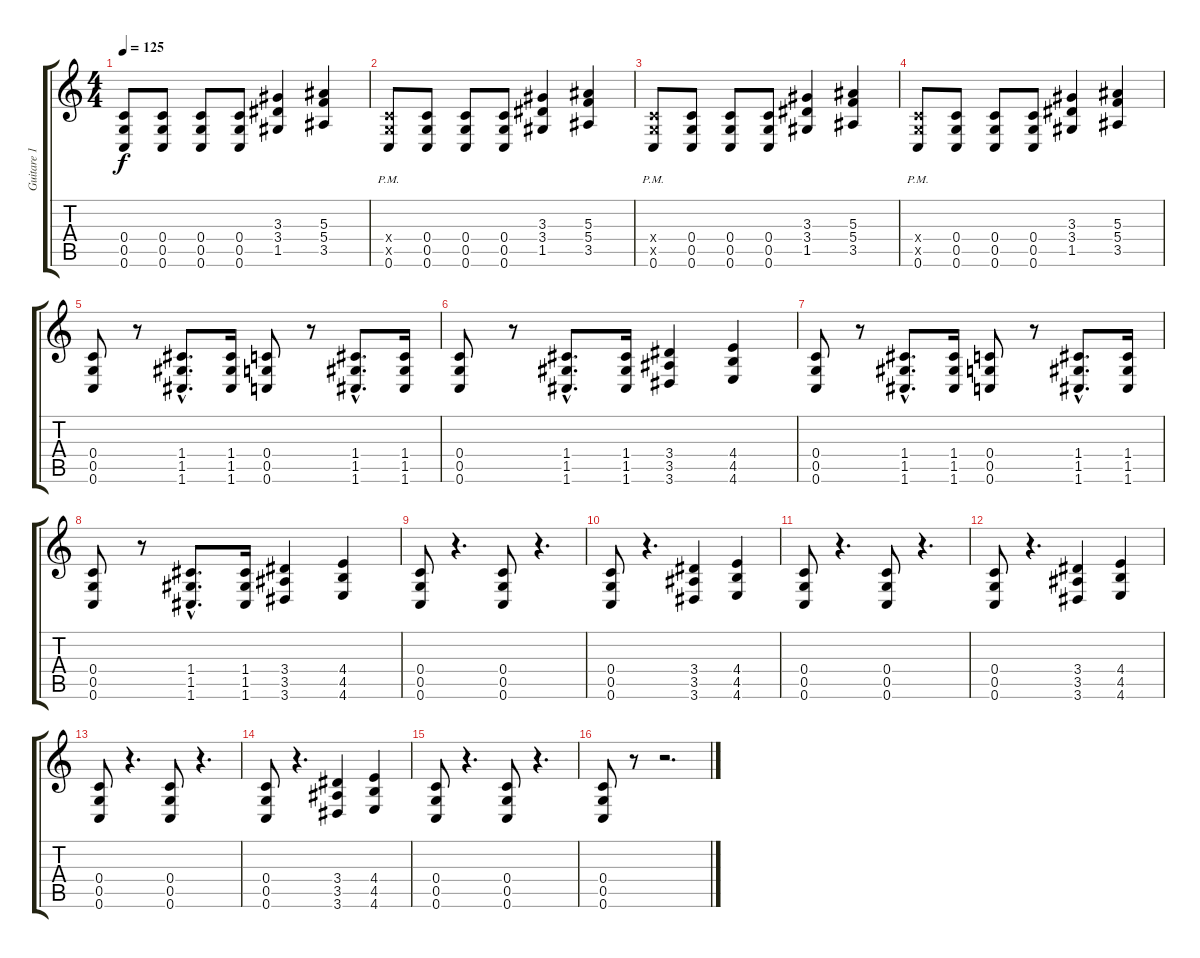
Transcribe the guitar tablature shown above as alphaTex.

\track ("Guitare 1" "Guitare 1") {instrument distortionguitar}
\staff {score tabs}
\tuning (D4 A3 F3 C3 G2 C2) {hide}
\ts (4 4)
\tempo 125
\clef g2
\ks c
(0.4 0.5 0.6).8{dy f} (0.4 0.5 0.6).8 (0.4 0.5 0.6).8 (0.4 0.5 0.6).8 (3.3 3.4 1.5).4 (5.3 5.4 3.5).4 |
(0.4{x} 0.5{x} 0.6{pm}).8 (0.4 0.5 0.6).8 (0.4 0.5 0.6).8 (0.4 0.5 0.6).8 (3.3 3.4 1.5).4 (5.3 5.4 3.5).4 |
(0.4{x} 0.5{x} 0.6{pm}).8 (0.4 0.5 0.6).8 (0.4 0.5 0.6).8 (0.4 0.5 0.6).8 (3.3 3.4 1.5).4 (5.3 5.4 3.5).4 |
(0.4{x} 0.5{x} 0.6{pm}).8 (0.4 0.5 0.6).8 (0.4 0.5 0.6).8 (0.4 0.5 0.6).8 (3.3 3.4 1.5).4 (5.3 5.4 3.5).4 |
\section ("" "")
(0.4 0.5 0.6).8 r.8 (1.4{hac} 1.5{hac} 1.6{hac}).8{d} (1.4 1.5 1.6).16 (0.4 0.5 0.6).8 r.8 (1.4{hac} 1.5{hac} 1.6{hac}).8{d} (1.4 1.5 1.6).16 |
(0.4 0.5 0.6).8 r.8 (1.4{hac} 1.5{hac} 1.6{hac}).8{d} (1.4 1.5 1.6).16 (3.4 3.5 3.6).4 (4.4 4.5 4.6).4 |
(0.4 0.5 0.6).8 r.8 (1.4{hac} 1.5{hac} 1.6{hac}).8{d} (1.4 1.5 1.6).16 (0.4 0.5 0.6).8 r.8 (1.4{hac} 1.5{hac} 1.6{hac}).8{d} (1.4 1.5 1.6).16 |
(0.4 0.5 0.6).8 r.8 (1.4{hac} 1.5{hac} 1.6{hac}).8{d} (1.4 1.5 1.6).16 (3.4 3.5 3.6).4 (4.4 4.5 4.6).4 |
\section ("" "")
(0.4 0.5 0.6).8 r.4{d} (0.4 0.5 0.6).8 r.4{d} |
(0.4 0.5 0.6).8 r.4{d} (3.4 3.5 3.6).4 (4.4 4.5 4.6).4 |
(0.4 0.5 0.6).8 r.4{d} (0.4 0.5 0.6).8 r.4{d} |
(0.4 0.5 0.6).8 r.4{d} (3.4 3.5 3.6).4 (4.4 4.5 4.6).4 |
(0.4 0.5 0.6).8 r.4{d} (0.4 0.5 0.6).8 r.4{d} |
(0.4 0.5 0.6).8 r.4{d} (3.4 3.5 3.6).4 (4.4 4.5 4.6).4 |
(0.4 0.5 0.6).8 r.4{d} (0.4 0.5 0.6).8 r.4{d} |
(0.4 0.5 0.6).8 r.8 r.2{d}
